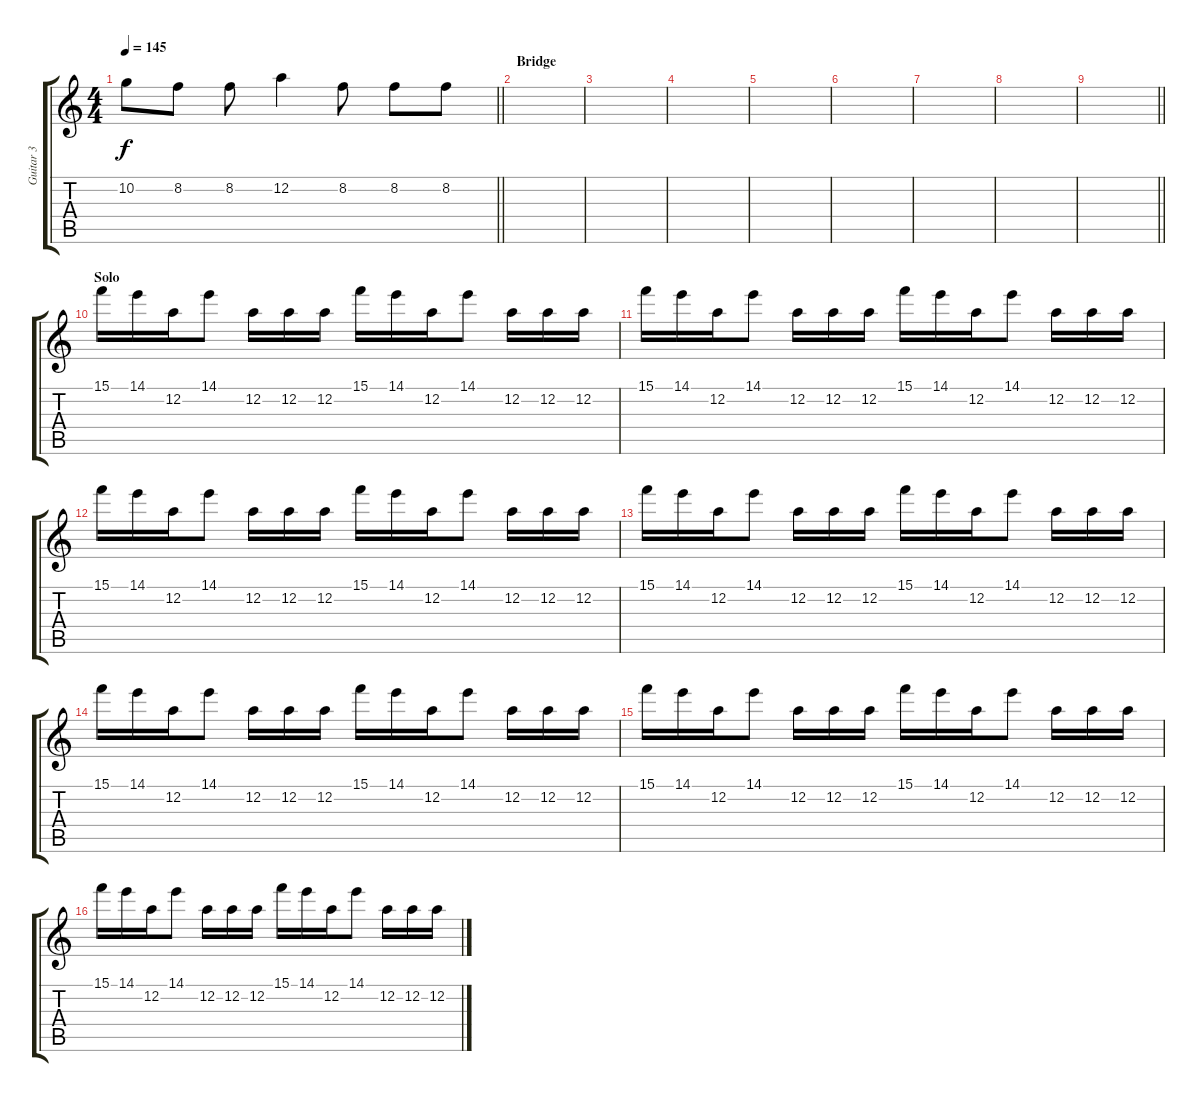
\track ("Guitar 3" "Guitar 3") {instrument distortionguitar}
\staff {score tabs}
\tuning (D4 A3 F3 C3 G2 D2) {hide}
\ts (4 4)
\tempo 145
\clef g2
\barLineRight lightlight
\ks c
10.2{t}.8{dy f} 8.2.8 8.2.8 12.2.4 8.2.8 8.2.8 8.2.8 |
\section ("" "Bridge")
|
|
|
|
|
|
|
\barLineRight lightlight
|
\section ("" "Solo")
15.1.16 14.1.16 12.2.16 14.1.8 12.2.16 12.2.16 12.2.16 15.1.16 14.1.16 12.2.16 14.1.8 12.2.16 12.2.16 12.2.16 |
15.1.16 14.1.16 12.2.16 14.1.8 12.2.16 12.2.16 12.2.16 15.1.16 14.1.16 12.2.16 14.1.8 12.2.16 12.2.16 12.2.16 |
15.1.16 14.1.16 12.2.16 14.1.8 12.2.16 12.2.16 12.2.16 15.1.16 14.1.16 12.2.16 14.1.8 12.2.16 12.2.16 12.2.16 |
15.1.16 14.1.16 12.2.16 14.1.8 12.2.16 12.2.16 12.2.16 15.1.16 14.1.16 12.2.16 14.1.8 12.2.16 12.2.16 12.2.16 |
15.1.16 14.1.16 12.2.16 14.1.8 12.2.16 12.2.16 12.2.16 15.1.16 14.1.16 12.2.16 14.1.8 12.2.16 12.2.16 12.2.16 |
15.1.16 14.1.16 12.2.16 14.1.8 12.2.16 12.2.16 12.2.16 15.1.16 14.1.16 12.2.16 14.1.8 12.2.16 12.2.16 12.2.16 |
15.1.16 14.1.16 12.2.16 14.1.8 12.2.16 12.2.16 12.2.16 15.1.16 14.1.16 12.2.16 14.1.8 12.2.16 12.2.16 12.2.16
